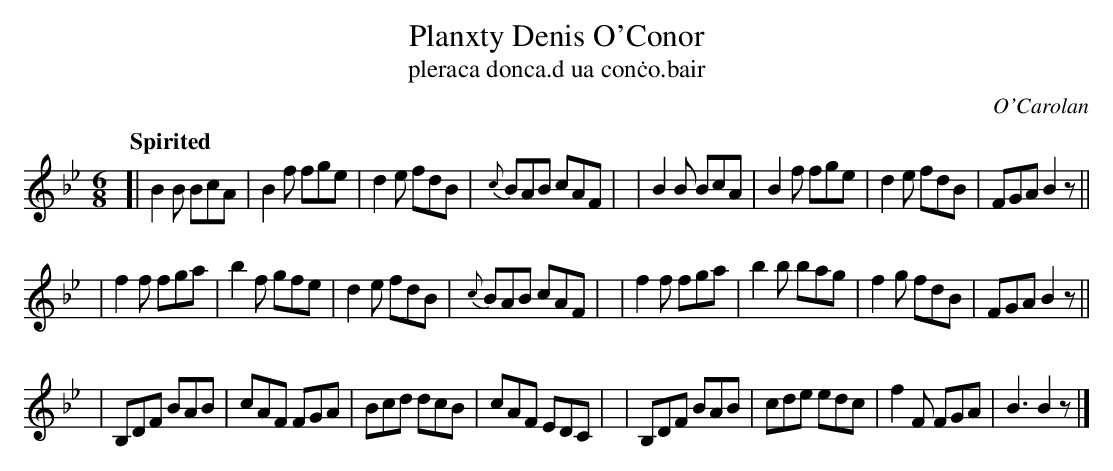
X:1
T: Planxty Denis O'Conor
T: pleraca donca\.d ua con\.co\.bair
C: O'Carolan
Q: "Spirited"
M: 6/8
L: 1/8
K: Bb
[|B2B BcA | B2f fge | d2e fdB | {c}BAB cAF |\
| B2B BcA | B2f fge | d2e fdB | FGA B2z ||
| f2f fga | b2f gfe | d2e fdB | {c}BAB cAF |\
| f2f fga | b2b bag | f2g fdB | FGA B2z ||
| B,DF BAB | cAF FGA | Bcd dcB | cAF EDC |\
| B,DF BAB | cde edc | f2F FGA | B3 B2z |]
